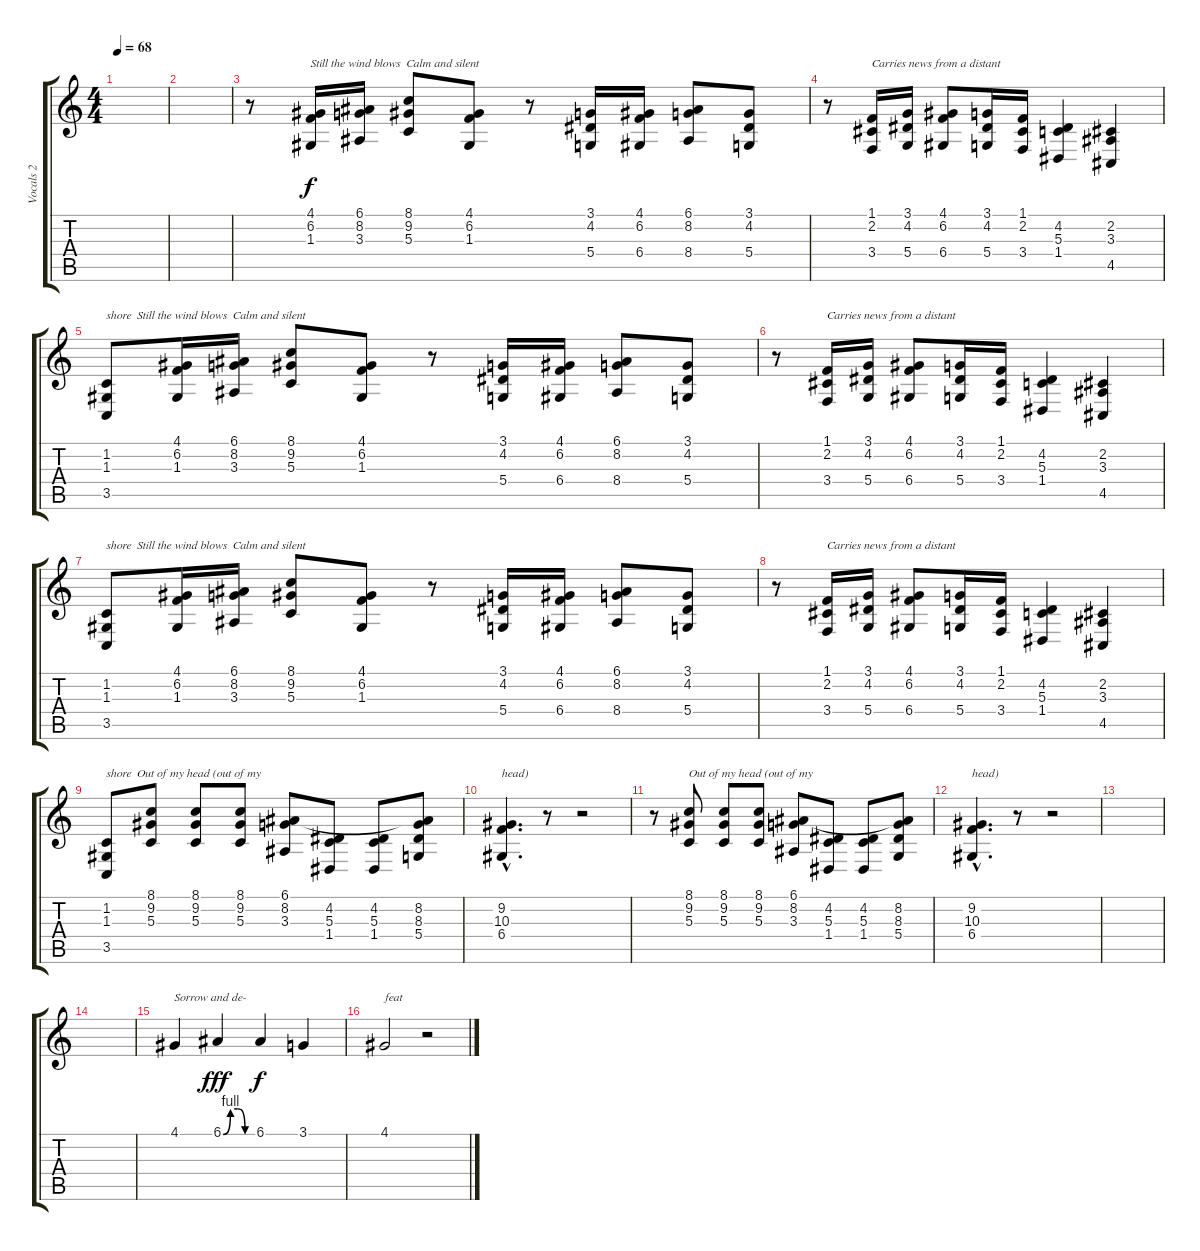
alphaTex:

\track ("Vocals 2" "Vocals 2") {instrument frenchhorn}
\staff {score tabs}
\tuning (E4 B3 G3 D3 A2 E2) {hide}
\ts (4 4)
\tempo 68
\clef g2
\ks c
|
|
\section ("" "")
r.8 (4.1 6.2 1.3).16{txt "Still the wind blows  Calm and silent" dy f} (6.1 8.2 3.3).16 (8.1 9.2 5.3).8 (4.1 6.2 1.3).8 r.8 (3.1 4.2 5.4).16 (4.1 6.2 6.4).16 (6.1 8.2 8.4).8 (3.1 4.2 5.4).8 |
r.8 (1.1 2.2 3.4).16{txt "Carries news from a distant"} (3.1 4.2 5.4).16 (4.1 6.2 6.4).8 (3.1 4.2 5.4).16 (1.1 2.2 3.4).16 (4.2 5.3 1.4).4 (2.2 3.3 4.5).4 |
(1.2 1.3 3.5).8{txt "shore  Still the wind blows  Calm and silent"} (4.1 6.2 1.3).16 (6.1 8.2 3.3).16 (8.1 9.2 5.3).8 (4.1 6.2 1.3).8 r.8 (3.1 4.2 5.4).16 (4.1 6.2 6.4).16 (6.1 8.2 8.4).8 (3.1 4.2 5.4).8 |
r.8 (1.1 2.2 3.4).16{txt "Carries news from a distant"} (3.1 4.2 5.4).16 (4.1 6.2 6.4).8 (3.1 4.2 5.4).16 (1.1 2.2 3.4).16 (4.2 5.3 1.4).4 (2.2 3.3 4.5).4 |
\section ("" "")
(1.2 1.3 3.5).8{txt "shore  Still the wind blows  Calm and silent"} (4.1 6.2 1.3).16 (6.1 8.2 3.3).16 (8.1 9.2 5.3).8 (4.1 6.2 1.3).8 r.8 (3.1 4.2 5.4).16 (4.1 6.2 6.4).16 (6.1 8.2 8.4).8 (3.1 4.2 5.4).8 |
r.8 (1.1 2.2 3.4).16{txt "Carries news from a distant"} (3.1 4.2 5.4).16 (4.1 6.2 6.4).8 (3.1 4.2 5.4).16 (1.1 2.2 3.4).16 (4.2 5.3 1.4).4 (2.2 3.3 4.5).4 |
(1.2 1.3 3.5).8{txt "shore  Out of my head (out of my"} (8.1 9.2 5.3).8 (8.1 9.2 5.3).8 (8.1 9.2 5.3).8 (6.1 8.2 3.3).8 (4.2 5.3 1.4).8 (4.2 5.3 1.4).8 (6.1{t} 8.2 8.3 5.4).8 |
(9.2{hac} 10.3{hac} 6.4{hac}).4{d txt "head)"} r.8 r.2 |
r.8 (8.1 9.2 5.3).8{txt "Out of my head (out of my"} (8.1 9.2 5.3).8 (8.1 9.2 5.3).8 (6.1 8.2 3.3).8 (4.2 5.3 1.4).8 (4.2 5.3 1.4).8 (6.1{t} 8.2 8.3 5.4).8 |
(9.2{hac} 10.3{hac} 6.4{hac}).4{d txt "head)"} r.8 r.2 |
|
|
4.1.4{txt "Sorrow and de-"} 6.1{be (custom 0 0 15 4 30 4 45 0 60 0)}.4{dy fff} 6.1.4{dy f} 3.1.4 |
4.1.2{txt "feat"} r.2
